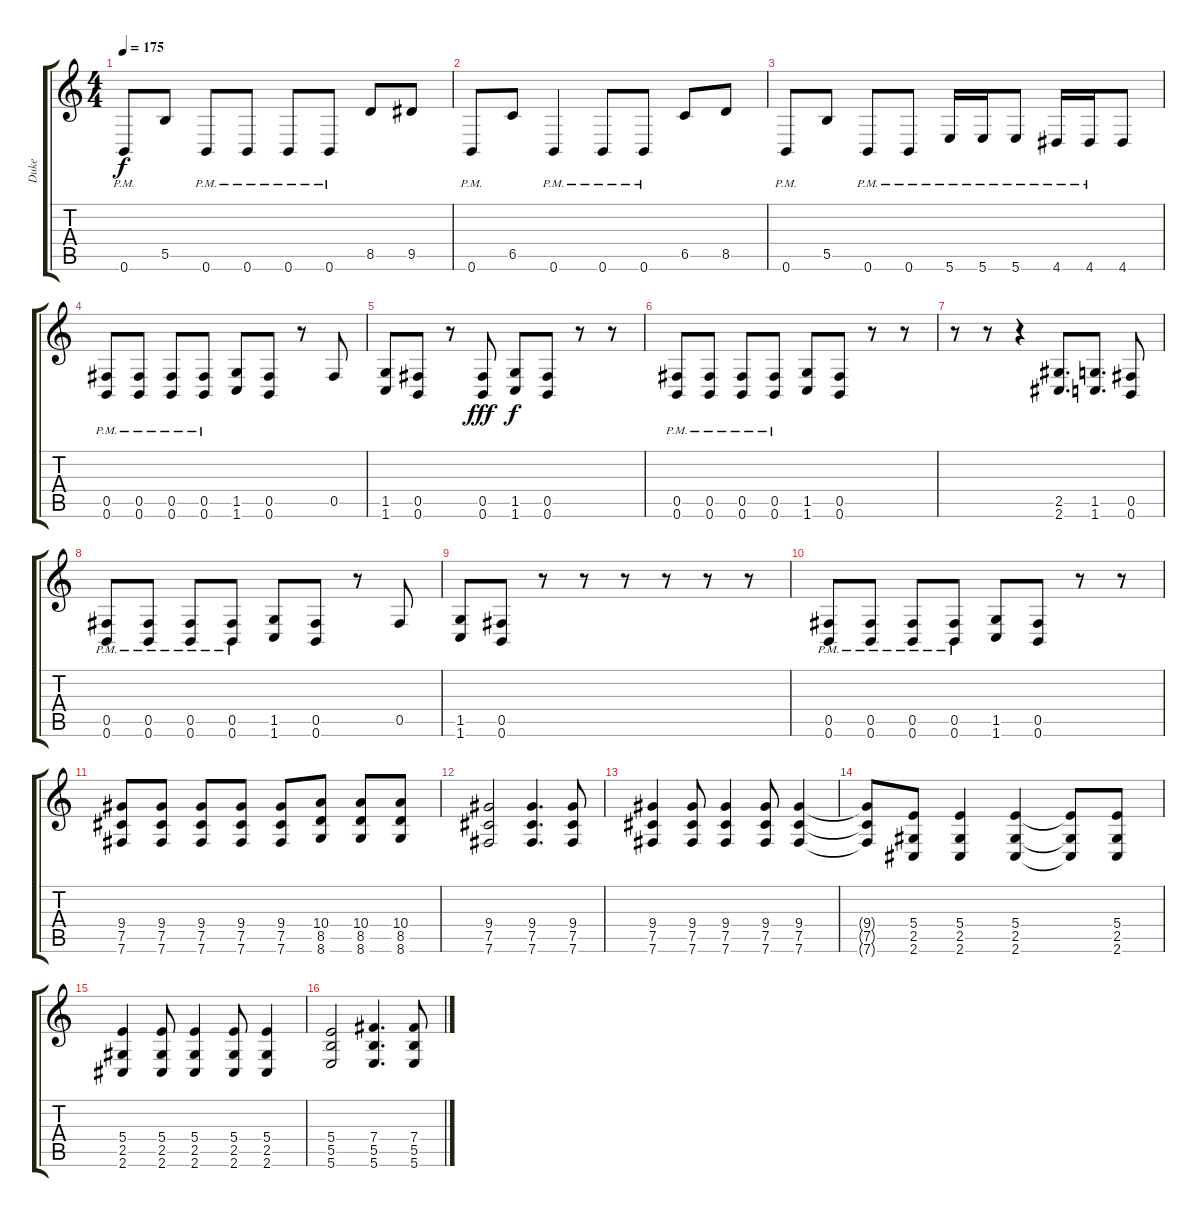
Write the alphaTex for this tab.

\track ("Duke" "Duke") {instrument overdrivenguitar}
\staff {score tabs}
\tuning (Db4 Ab3 E3 B2 Gb2 B1) {hide}
\ts (4 4)
\tempo 175
\clef g2
\ks c
0.6{pm}.8{dy f} 5.5.8 0.6{pm}.8 0.6{pm}.8 0.6{pm}.8 0.6{pm}.8 8.5.8 9.5.8 |
0.6{pm}.8 6.5.8 0.6{pm}.4 0.6{pm}.8 0.6{pm}.8 6.5.8 8.5.8 |
0.6{pm}.8 5.5.8 0.6{pm}.8 0.6{pm}.8 5.6{pm}.16 5.6{pm}.16 5.6{pm}.8 4.6{pm}.16 4.6{pm}.16 4.6.8 |
(0.5{pm} 0.6{pm}).8 (0.5{pm} 0.6{pm}).8 (0.5{pm} 0.6{pm}).8 (0.5{pm} 0.6{pm}).8 (1.5 1.6).8 (0.5 0.6).8 r.8 0.5.8 |
(1.5 1.6).8 (0.5 0.6).8 r.8 (0.5 0.6).8{dy fff} (1.5 1.6).8{dy f} (0.5 0.6).8 r.8 r.8 |
(0.5{pm} 0.6{pm}).8 (0.5{pm} 0.6{pm}).8 (0.5{pm} 0.6{pm}).8 (0.5{pm} 0.6{pm}).8 (1.5 1.6).8 (0.5 0.6).8 r.8 r.8 |
r.8 r.8 r.4 (2.5 2.6).8{d} (1.5 1.6).8{d} (0.5 0.6).8 |
(0.5{pm} 0.6{pm}).8 (0.5{pm} 0.6{pm}).8 (0.5{pm} 0.6{pm}).8 (0.5{pm} 0.6{pm}).8 (1.5 1.6).8 (0.5 0.6).8 r.8 0.5.8 |
(1.5 1.6).8 (0.5 0.6).8 r.8 r.8 r.8 r.8 r.8 r.8 |
(0.5{pm} 0.6{pm}).8 (0.5{pm} 0.6{pm}).8 (0.5{pm} 0.6{pm}).8 (0.5{pm} 0.6{pm}).8 (1.5 1.6).8 (0.5 0.6).8 r.8 r.8 |
(9.4 7.5 7.6).8 (9.4 7.5 7.6).8 (9.4 7.5 7.6).8 (9.4 7.5 7.6).8 (9.4 7.5 7.6).8 (10.4 8.5 8.6).8 (10.4 8.5 8.6).8 (10.4 8.5 8.6).8 |
(9.4 7.5 7.6).2 (9.4 7.5 7.6).4{d} (9.4 7.5 7.6).8 |
(9.4 7.5 7.6).4 (9.4 7.5 7.6).8 (9.4 7.5 7.6).4 (9.4 7.5 7.6).8 (9.4 7.5 7.6).4 |
(9.4{t} 7.5{t} 7.6{t}).8 (5.4 2.5 2.6).8 (5.4 2.5 2.6).4 (5.4 2.5 2.6).4 (5.4{t} 2.5{t} 2.6{t}).8 (5.4 2.5 2.6).8 |
(5.4 2.5 2.6).4 (5.4 2.5 2.6).8 (5.4 2.5 2.6).4 (5.4 2.5 2.6).8 (5.4 2.5 2.6).4 |
(5.4 5.5 5.6).2 (7.4 5.5 5.6).4{d} (7.4 5.5 5.6).8
